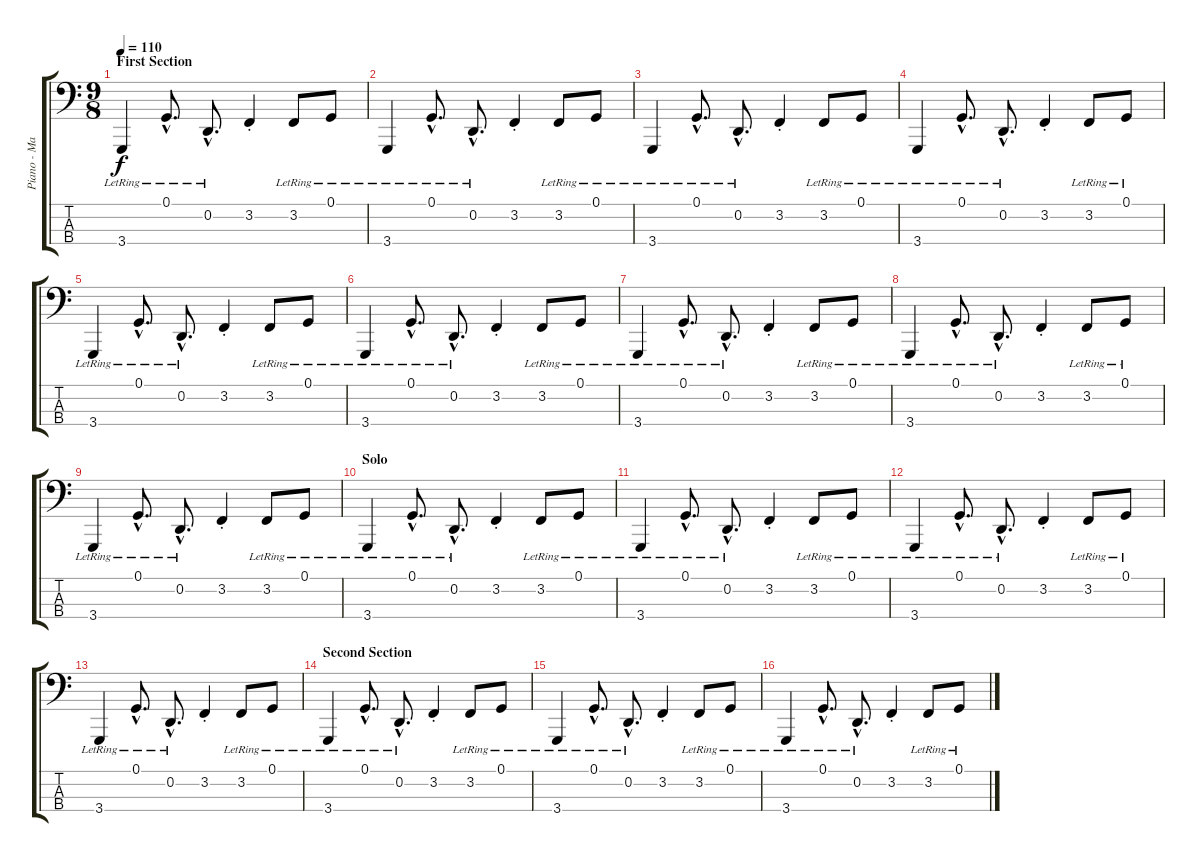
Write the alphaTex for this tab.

\track ("Piano - Main Gauche" "Piano - Ma") {instrument brightacousticpiano}
\staff {score tabs}
\tuning (G2 D2 A1 E1) {hide}
\ts (9 8)
\section ("" "First Section")
\tempo 110
\clef f4
\ks c
3.4{lr}.4{dy f instrument brightacousticpiano} 0.1{hac lr}.8{d} 0.2{hac lr}.8{d} 3.2{st}.4 3.2{lr}.8 0.1{lr}.8 |
3.4{lr}.4 0.1{hac lr}.8{d} 0.2{hac lr}.8{d} 3.2{st}.4 3.2{lr}.8 0.1{lr}.8 |
3.4{lr}.4 0.1{hac lr}.8{d} 0.2{hac lr}.8{d} 3.2{st}.4 3.2{lr}.8 0.1{lr}.8 |
3.4{lr}.4 0.1{hac lr}.8{d} 0.2{hac lr}.8{d} 3.2{st}.4 3.2{lr}.8 0.1{lr}.8 |
3.4{lr}.4 0.1{hac lr}.8{d} 0.2{hac lr}.8{d} 3.2{st}.4 3.2{lr}.8 0.1{lr}.8 |
3.4{lr}.4 0.1{hac lr}.8{d} 0.2{hac lr}.8{d} 3.2{st}.4 3.2{lr}.8 0.1{lr}.8 |
3.4{lr}.4 0.1{hac lr}.8{d} 0.2{hac lr}.8{d} 3.2{st}.4 3.2{lr}.8 0.1{lr}.8 |
3.4{lr}.4 0.1{hac lr}.8{d} 0.2{hac lr}.8{d} 3.2{st}.4 3.2{lr}.8 0.1{lr}.8 |
3.4{lr}.4 0.1{hac lr}.8{d} 0.2{hac lr}.8{d} 3.2{st}.4 3.2{lr}.8 0.1{lr}.8 |
\section ("" "Solo")
3.4{lr}.4 0.1{hac lr}.8{d} 0.2{hac lr}.8{d} 3.2{st}.4 3.2{lr}.8 0.1{lr}.8 |
3.4{lr}.4 0.1{hac lr}.8{d} 0.2{hac lr}.8{d} 3.2{st}.4 3.2{lr}.8 0.1{lr}.8 |
3.4{lr}.4 0.1{hac lr}.8{d} 0.2{hac lr}.8{d} 3.2{st}.4 3.2{lr}.8 0.1{lr}.8 |
3.4{lr}.4 0.1{hac lr}.8{d} 0.2{hac lr}.8{d} 3.2{st}.4 3.2{lr}.8 0.1{lr}.8 |
\section ("" "Second Section")
3.4{lr}.4 0.1{hac lr}.8{d} 0.2{hac lr}.8{d} 3.2{st}.4 3.2{lr}.8 0.1{lr}.8 |
3.4{lr}.4 0.1{hac lr}.8{d} 0.2{hac lr}.8{d} 3.2{st}.4 3.2{lr}.8 0.1{lr}.8 |
3.4{lr}.4 0.1{hac lr}.8{d} 0.2{hac lr}.8{d} 3.2{st}.4 3.2{lr}.8 0.1{lr}.8
